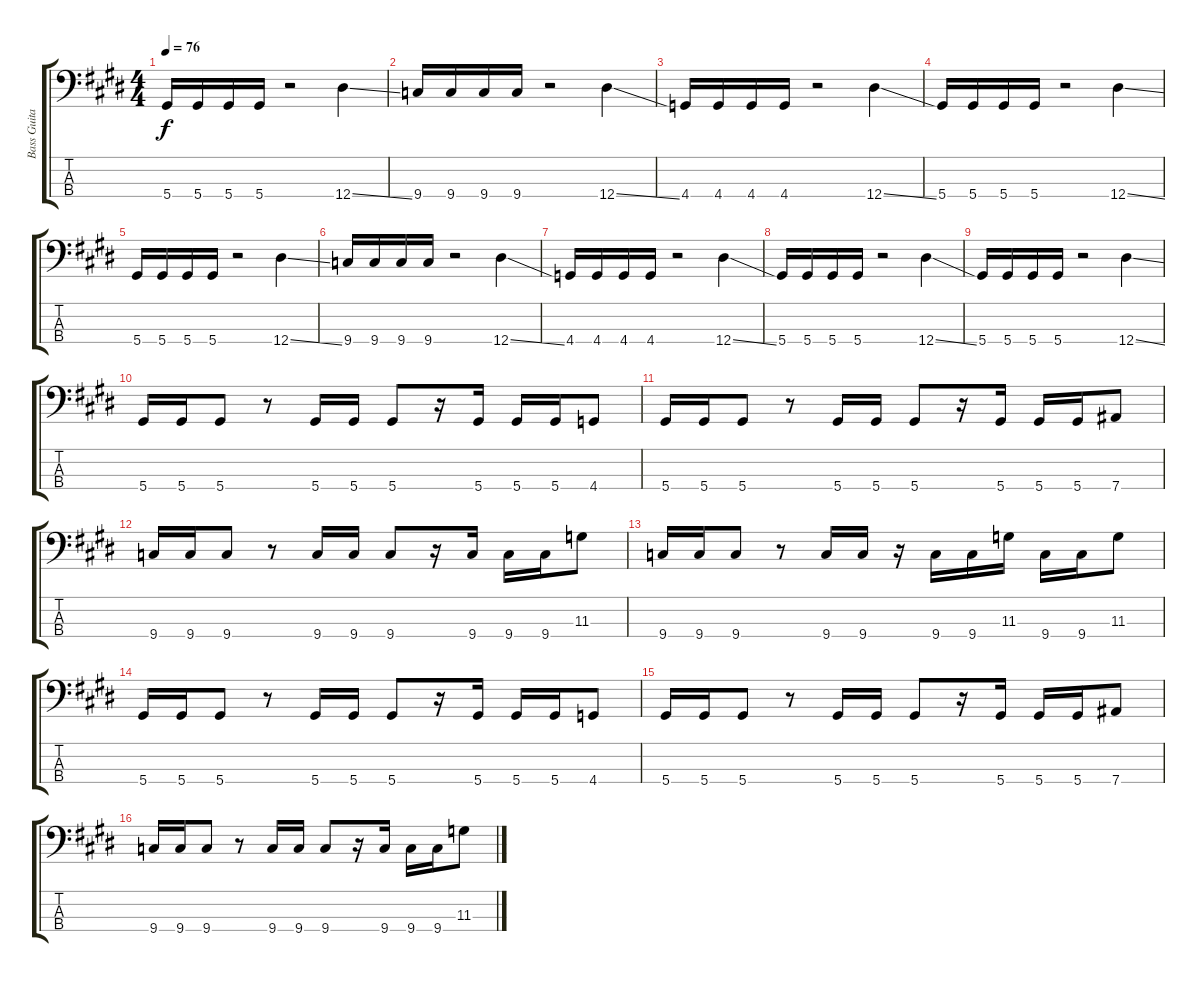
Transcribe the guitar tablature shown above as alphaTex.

\track ("Bass Guitar" "Bass Guita") {instrument electricbassfinger}
\staff {score tabs}
\tuning (Gb2 Db2 Ab1 Eb1) {hide}
\ts (4 4)
\tempo 76
\clef f4
\ks e
5.4.16{dy f} 5.4.16 5.4.16 5.4.16 r.2 12.4{ss}.4 |
9.4.16 9.4.16 9.4.16 9.4.16 r.2 12.4{ss}.4 |
4.4.16 4.4.16 4.4.16 4.4.16 r.2 12.4{ss}.4 |
5.4.16 5.4.16 5.4.16 5.4.16 r.2 12.4{ss}.4 |
5.4.16 5.4.16 5.4.16 5.4.16 r.2 12.4{ss}.4 |
9.4.16 9.4.16 9.4.16 9.4.16 r.2 12.4{ss}.4 |
4.4.16 4.4.16 4.4.16 4.4.16 r.2 12.4{ss}.4 |
5.4.16 5.4.16 5.4.16 5.4.16 r.2 12.4{ss}.4 |
5.4.16 5.4.16 5.4.16 5.4.16 r.2 12.4{ss}.4 |
5.4.16 5.4.16 5.4.8 r.8 5.4.16 5.4.16 5.4.8 r.16 5.4.16 5.4.16 5.4.16 4.4.8 |
5.4.16 5.4.16 5.4.8 r.8 5.4.16 5.4.16 5.4.8 r.16 5.4.16 5.4.16 5.4.16 7.4.8 |
9.4.16 9.4.16 9.4.8 r.8 9.4.16 9.4.16 9.4.8 r.16 9.4.16 9.4.16 9.4.16 11.3.8 |
9.4.16 9.4.16 9.4.8 r.8 9.4.16 9.4.16 r.16 9.4.16 9.4.16 11.3.16 9.4.16 9.4.16 11.3.8 |
5.4.16 5.4.16 5.4.8 r.8 5.4.16 5.4.16 5.4.8 r.16 5.4.16 5.4.16 5.4.16 4.4.8 |
5.4.16 5.4.16 5.4.8 r.8 5.4.16 5.4.16 5.4.8 r.16 5.4.16 5.4.16 5.4.16 7.4.8 |
9.4.16 9.4.16 9.4.8 r.8 9.4.16 9.4.16 9.4.8 r.16 9.4.16 9.4.16 9.4.16 11.3.8
